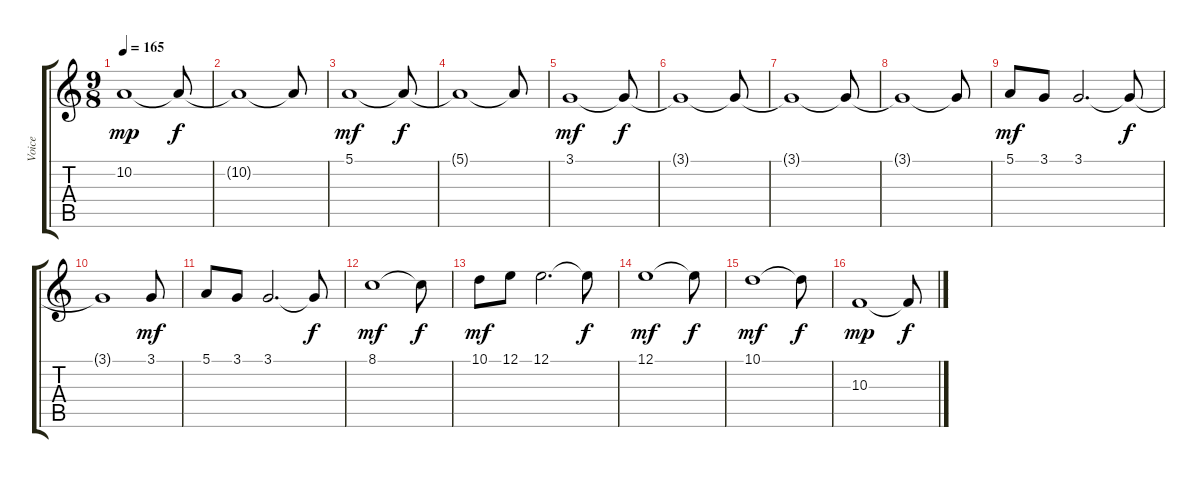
\track ("Voice" "Voice") {instrument voiceoohs}
\staff {score tabs}
\tuning (E4 B3 G3 D3 A2 E2) {hide}
\ts (9 8)
\tempo 165
\clef g2
\ks c
10.2.1{dy mp} 10.2{t}.8{dy f} |
10.2{t}.1 10.2{t}.8 |
5.1.1{dy mf} 5.1{t}.8{dy f} |
5.1{t}.1 5.1{t}.8 |
3.1.1{dy mf} 3.1{t}.8{dy f} |
3.1{t}.1 3.1{t}.8 |
3.1{t}.1 3.1{t}.8 |
3.1{t}.1 3.1{t}.8 |
5.1.8{dy mf} 3.1.8 3.1.2{d} 3.1{t}.8{dy f} |
3.1{t}.1 3.1.8{dy mf} |
5.1.8 3.1.8 3.1.2{d} 3.1{t}.8{dy f} |
8.1.1{dy mf} 8.1{t}.8{dy f} |
10.1.8{dy mf} 12.1.8 12.1.2{d} 12.1{t}.8{dy f} |
12.1.1{dy mf} 12.1{t}.8{dy f} |
10.1.1{dy mf} 10.1{t}.8{dy f} |
10.3.1{dy mp} 10.3{t}.8{dy f}
